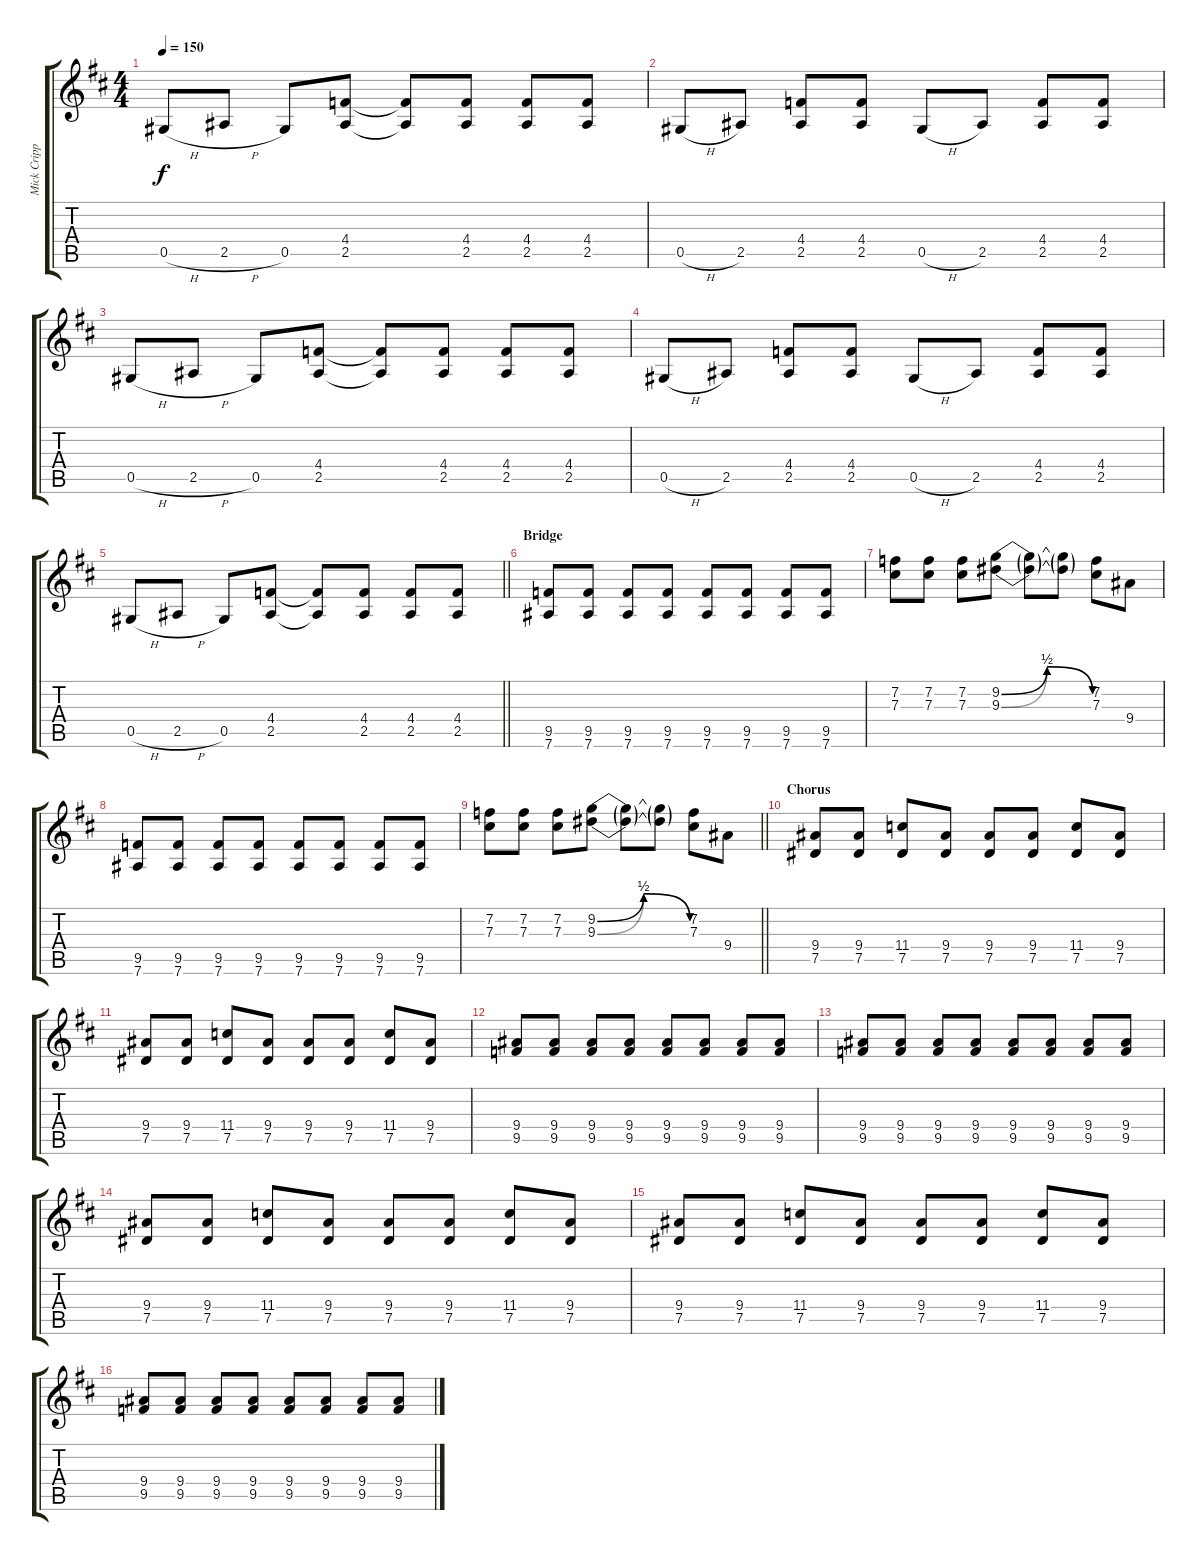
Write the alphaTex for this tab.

\track ("Mick Cripps" "Mick Cripp") {instrument overdrivenguitar}
\staff {score tabs}
\tuning (Eb4 Bb3 Gb3 Db3 Ab2 Eb2) {hide}
\ts (4 4)
\tempo 150
\clef g2
\ks d
0.5{h}.8{dy f} 2.5{h}.8 0.5.8 (4.4 2.5).8 (4.4{t} 2.5{t}).8 (4.4 2.5).8 (4.4 2.5).8 (4.4 2.5).8 |
0.5{h}.8 2.5.8 (4.4 2.5).8 (4.4 2.5).8 0.5{h}.8 2.5.8 (4.4 2.5).8 (4.4 2.5).8 |
0.5{h}.8 2.5{h}.8 0.5.8 (4.4 2.5).8 (4.4{t} 2.5{t}).8 (4.4 2.5).8 (4.4 2.5).8 (4.4 2.5).8 |
0.5{h}.8 2.5.8 (4.4 2.5).8 (4.4 2.5).8 0.5{h}.8 2.5.8 (4.4 2.5).8 (4.4 2.5).8 |
\barLineRight lightlight
0.5{h}.8 2.5{h}.8 0.5.8 (4.4 2.5).8 (4.4{t} 2.5{t}).8 (4.4 2.5).8 (4.4 2.5).8 (4.4 2.5).8 |
\section ("" "Bridge")
(9.5 7.6).8 (9.5 7.6).8 (9.5 7.6).8 (9.5 7.6).8 (9.5 7.6).8 (9.5 7.6).8 (9.5 7.6).8 (9.5 7.6).8 |
(7.2 7.3).8 (7.2 7.3).8 (7.2 7.3).8 (9.2{be (bendrelease 0 0 30 2 30 2 60 0)} 9.3{be (bendrelease 0 0 30 2 30 2 60 0)}).8 (9.2{t} 9.3{t}).8 (9.2{t} 9.3{t}).8 (7.2 7.3).8 9.4.8 |
(9.5 7.6).8 (9.5 7.6).8 (9.5 7.6).8 (9.5 7.6).8 (9.5 7.6).8 (9.5 7.6).8 (9.5 7.6).8 (9.5 7.6).8 |
\barLineRight lightlight
(7.2 7.3).8 (7.2 7.3).8 (7.2 7.3).8 (9.2{be (bendrelease 0 0 30 2 30 2 60 0)} 9.3{be (bendrelease 0 0 30 2 30 2 60 0)}).8 (9.2{t} 9.3{t}).8 (9.2{t} 9.3{t}).8 (7.2 7.3).8 9.4.8 |
\section ("" "Chorus")
(9.4 7.5).8 (9.4 7.5).8 (11.4 7.5).8 (9.4 7.5).8 (9.4 7.5).8 (9.4 7.5).8 (11.4 7.5).8 (9.4 7.5).8 |
(9.4 7.5).8 (9.4 7.5).8 (11.4 7.5).8 (9.4 7.5).8 (9.4 7.5).8 (9.4 7.5).8 (11.4 7.5).8 (9.4 7.5).8 |
(9.4 9.5).8 (9.4 9.5).8 (9.4 9.5).8 (9.4 9.5).8 (9.4 9.5).8 (9.4 9.5).8 (9.4 9.5).8 (9.4 9.5).8 |
(9.4 9.5).8 (9.4 9.5).8 (9.4 9.5).8 (9.4 9.5).8 (9.4 9.5).8 (9.4 9.5).8 (9.4 9.5).8 (9.4 9.5).8 |
(9.4 7.5).8 (9.4 7.5).8 (11.4 7.5).8 (9.4 7.5).8 (9.4 7.5).8 (9.4 7.5).8 (11.4 7.5).8 (9.4 7.5).8 |
(9.4 7.5).8 (9.4 7.5).8 (11.4 7.5).8 (9.4 7.5).8 (9.4 7.5).8 (9.4 7.5).8 (11.4 7.5).8 (9.4 7.5).8 |
(9.4 9.5).8 (9.4 9.5).8 (9.4 9.5).8 (9.4 9.5).8 (9.4 9.5).8 (9.4 9.5).8 (9.4 9.5).8 (9.4 9.5).8
